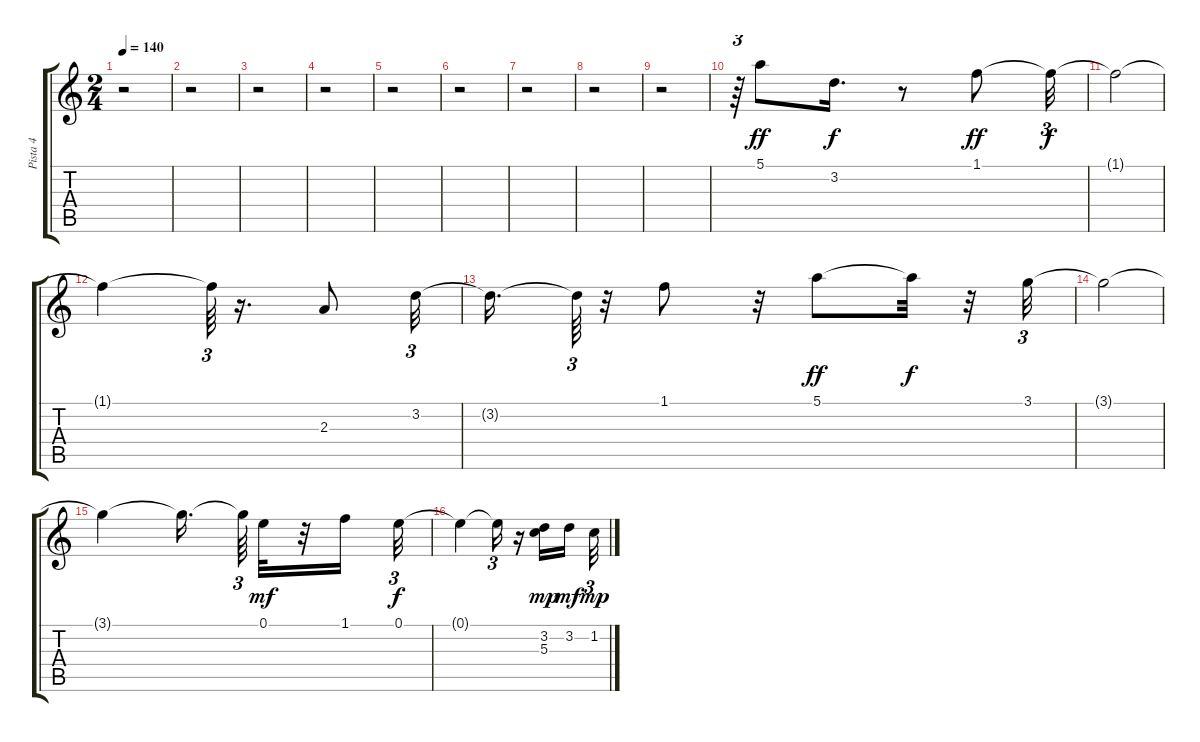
\track ("Pista 4" "Pista 4") {instrument distortionguitar}
\staff {score tabs}
\tuning (E4 B3 G3 D3 A2 E2) {hide}
\ts (2 4)
\tempo 140
\clef g2
\ks c
r.2{dy f} |
r.2 |
r.2 |
r.2 |
r.2 |
r.2 |
r.2 |
r.2 |
r.2 |
r.64{tu (3 2)} 5.1.8{dy ff} 3.2.16{d dy f} r.8 1.1.8{dy ff} 1.1{t}.32{tu (3 2) dy f} |
1.1{t}.2 |
1.1{t}.4 1.1{t}.64{tu (3 2)} r.16{d} 2.3.8 3.2.32{tu (3 2)} |
3.2{t}.16{d} 3.2{t}.64{tu (3 2)} r.32 1.1.8 r.32 5.1.8{dy ff} 5.1{t}.32{dy f} r.32 3.1.32{tu (3 2)} |
3.1{t}.2 |
3.1{t}.4 3.1{t}.16{d beam splitsecondary} 3.1{t}.64{tu (3 2)} 0.1.32{dy mf} r.32 1.1.16 0.1.32{tu (3 2) dy f} |
0.1{t}.4 0.1{t}.16{tu (3 2)} r.16 (3.2 5.3).16{dy mp} 3.2.16{dy mf beam splitsecondary} 1.2.32{tu (3 2) dy mp}
